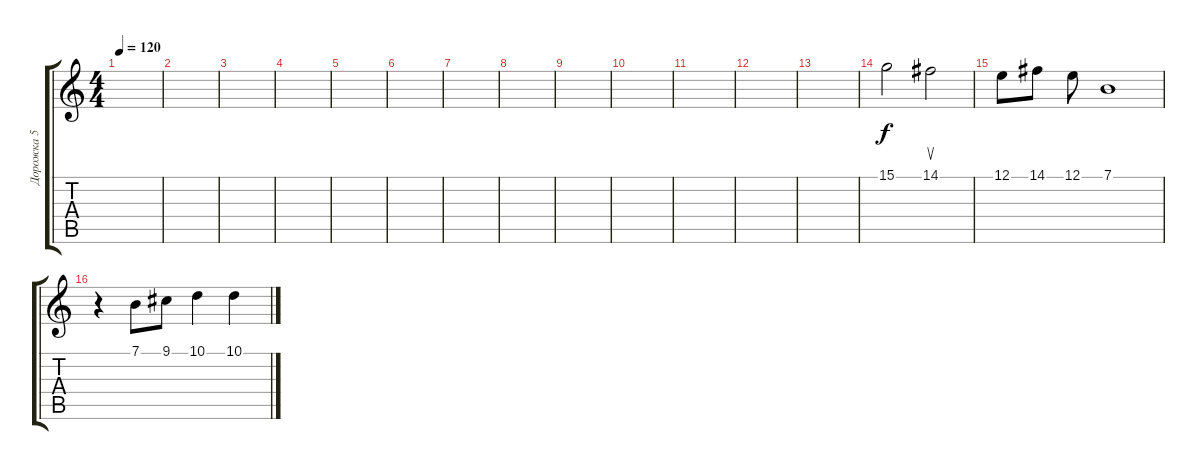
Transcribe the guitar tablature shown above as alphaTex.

\track ("Дорожка 5" "Дорожка 5") {instrument violin}
\staff {score tabs}
\tuning (E4 B3 G3 D3 A2 E2) {hide}
\ts (4 4)
\tempo 120
\clef g2
\ks c
|
|
|
|
|
|
|
|
|
|
|
|
|
15.1.2 14.1.2{su} |
12.1.8 14.1.8 12.1.8 7.1.1 |
r.4 7.1.8 9.1.8 10.1.4 10.1.4
